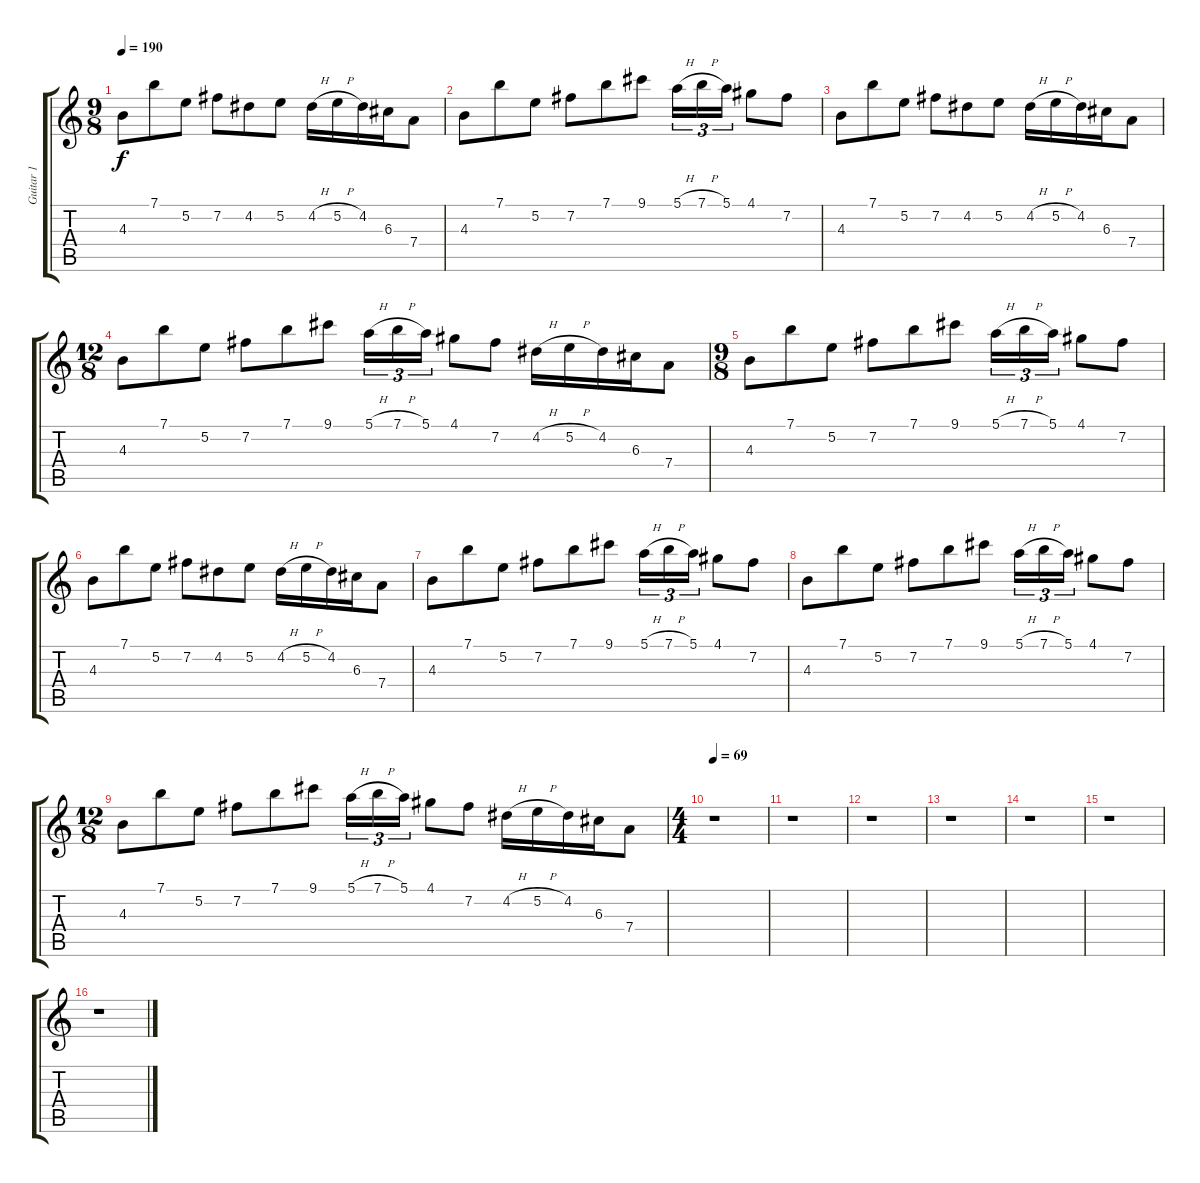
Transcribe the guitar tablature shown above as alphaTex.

\track ("Guitar 1" "Guitar 1") {instrument distortionguitar}
\staff {score tabs}
\tuning (E4 B3 G3 D3 A2 E2) {hide}
\ts (9 8)
\tempo 190
\clef g2
\ks c
4.3.8{dy f} 7.1.8 5.2.8 7.2.8 4.2.8 5.2.8 4.2{h}.16 5.2{h}.16 4.2.16 6.3.16 7.4.8 |
4.3.8 7.1.8 5.2.8 7.2.8 7.1.8 9.1.8 5.1{h}.16{tu (3 2)} 7.1{h}.16{tu (3 2)} 5.1.16{tu (3 2)} 4.1.8 7.2.8 |
4.3.8 7.1.8 5.2.8 7.2.8 4.2.8 5.2.8 4.2{h}.16 5.2{h}.16 4.2.16 6.3.16 7.4.8 |
\ts (12 8)
4.3.8 7.1.8 5.2.8 7.2.8 7.1.8 9.1.8 5.1{h}.16{tu (3 2)} 7.1{h}.16{tu (3 2)} 5.1.16{tu (3 2)} 4.1.8 7.2.8 4.2{h}.16 5.2{h}.16 4.2.16 6.3.16 7.4.8 |
\ts (9 8)
4.3.8 7.1.8 5.2.8 7.2.8 7.1.8 9.1.8 5.1{h}.16{tu (3 2)} 7.1{h}.16{tu (3 2)} 5.1.16{tu (3 2)} 4.1.8 7.2.8 |
4.3.8 7.1.8 5.2.8 7.2.8 4.2.8 5.2.8 4.2{h}.16 5.2{h}.16 4.2.16 6.3.16 7.4.8 |
4.3.8 7.1.8 5.2.8 7.2.8 7.1.8 9.1.8 5.1{h}.16{tu (3 2)} 7.1{h}.16{tu (3 2)} 5.1.16{tu (3 2)} 4.1.8 7.2.8 |
4.3.8 7.1.8 5.2.8 7.2.8 7.1.8 9.1.8 5.1{h}.16{tu (3 2)} 7.1{h}.16{tu (3 2)} 5.1.16{tu (3 2)} 4.1.8 7.2.8 |
\ts (12 8)
4.3.8 7.1.8 5.2.8 7.2.8 7.1.8 9.1.8 5.1{h}.16{tu (3 2)} 7.1{h}.16{tu (3 2)} 5.1.16{tu (3 2)} 4.1.8 7.2.8 4.2{h}.16 5.2{h}.16 4.2.16 6.3.16 7.4.8 |
\ts (4 4)
\tempo 69
r.1 |
r.1 |
r.1 |
r.1 |
r.1 |
r.1 |
r.1
